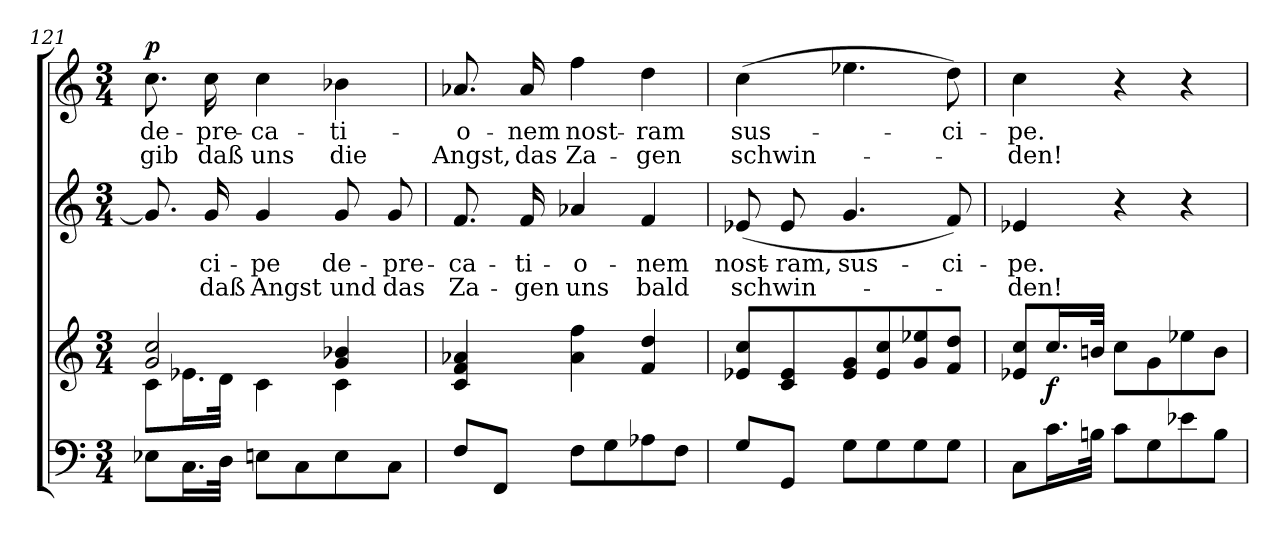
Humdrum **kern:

**kern	**kern	**dynam	**kern	**text	**text	**kern	**text	**text	**dynam
*part3	*part3	*part3	*part2	*part2	*part2	*part1	*part1	*part1	*part1
*staff4	*staff3	*staff3/4	*staff2	*staff2	*staff2	*staff1	*staff1	*staff1	*staff1
*clefF4	*clefG2	*	*clefG2	*	*	*clefG2	*	*	*
*k[]	*k[]	*	*k[]	*	*	*k[]	*	*	*
*C:	*C:	*	*C:	*	*	*C:	*	*	*
*M3/4	*M3/4	*	*M3/4	*	*	*M3/4	*	*	*
=121	=121	=121	=121	=121	=121	=121	=121	=121	=121
*	*^	*	*	*	*	*	*	*	*
!	!	!	!	!	!	!	!	!LO:LY:b	!LO:LY:b	!LO:DY:a
8E-X\L	2g/ 2cc/	8c\L	.	8.g/]	.	.	8.cc\	de-	gib	p
16.C\L	.	16.e-X\L	.	.	.	.	.	.	.	.
!	!	!	!	!	!LO:LY:b	!LO:LY:b	!	!LO:LY:b	!LO:LY:b	!
.	.	.	.	16g/	-ci-	daß	16cc\	-pre-	daß	.
32D\JJk	.	32d\JJk	.	.	.	.	.	.	.	.
!	!	!	!	!	!LO:LY:b	!LO:LY:b	!	!LO:LY:b	!LO:LY:b	!
8E\L	.	4c\	.	4g/	-pe	Angst	4cc\	-ca-	uns	.
8C\	.	.	.	.	.	.	.	.	.	.
!	!	!	!	!	!LO:LY:b	!LO:LY:b	!	!LO:LY:b	!LO:LY:b	!
8E\	4g/ 4b-X/	4c\	.	8g/	de-	und	4b-X\	-ti-	die	.
!	!	!	!	!	!LO:LY:b	!LO:LY:b	!	!	!	!
8C\J	.	.	.	8g/	-pre-	das	.	.	.	.
*	*v	*v	*	*	*	*	*	*	*	*
!!LO:LB:g=z
=122	=122	=122	=122	=122	=122	=122	=122	=122	=122
!	!	!	!	!LO:LY:b	!LO:LY:b	!	!LO:LY:b	!LO:LY:b	!
8F/L	4c/ 4f/ 4a-X/	.	8.f/	-ca-	Za-	8.a-X/	-o-	Angst,	.
8FF/J	.	.	.	.	.	.	.	.	.
!	!	!	!	!LO:LY:b	!LO:LY:b	!	!LO:LY:b	!LO:LY:b	!
.	.	.	16f/	-ti-	-gen	16a-/	-nem	das	.
!	!	!	!	!LO:LY:b	!LO:LY:b	!	!LO:LY:b	!LO:LY:b	!
8F\L	4a-\ 4ff\	.	4a-X/	-o-	uns	4ff\	nost-	Za-	.
8G\	.	.	.	.	.	.	.	.	.
!	!	!	!	!LO:LY:b	!LO:LY:b	!	!LO:LY:b	!LO:LY:b	!
8A-X\	4f/ 4dd/	.	4f/	-nem	bald	4dd\	-ram	-gen	.
8F\J	.	.	.	.	.	.	.	.	.
=123	=123	=123	=123	=123	=123	=123	=123	=123	=123
!	!	!	!	!LO:LY:b	!LO:LY:b	!	!LO:LY:b	!LO:LY:b	!
8G/L	8e-X/ 8cc/L	.	(8e-X/	nost-	schwin-	(>4cc\	sus-	schwin-	.
!	!	!	!	!LO:LY:b	!	!	!	!	!
8GG/J	8c/ 8e-/	.	8e-/	-ram,	.	.	.	.	.
!	!	!	!	!LO:LY:b	!	!	!	!	!
8G\L	8e-/ 8g/	.	4.g/	sus-	.	4.ee-X\	.	.	.
8G\	8e-/ 8cc/	.	.	.	.	.	.	.	.
8G\	8g/ 8ee-X/	.	.	.	.	.	.	.	.
!	!	!	!	!LO:LY:b	!	!	!LO:LY:b	!	!
8G\J	8f/ 8dd/J	.	8f/)	-ci-	.	8dd\)	-ci-	.	.
=124	=124	=124	=124	=124	=124	=124	=124	=124	=124
!	!	!	!	!LO:LY:b	!LO:LY:b	!	!LO:LY:b	!LO:LY:b	!
8C\L	8e-X/ 8cc/L	.	4e-X/	-pe.	-den!	4cc\	-pe.	-den!	.
!	!	!LO:DY:b	!	!	!	!	!	!	!
16.c\L	16.cc/L	f	.	.	.	.	.	.	.
32Bn\JJk	32bn/JJk	.	.	.	.	.	.	.	.
8c\L	8cc\L	.	4r	.	.	4r	.	.	.
8G\	8g\	.	.	.	.	.	.	.	.
8e-X\	8ee-X\	.	4r	.	.	4r	.	.	.
8B\J	8b\J	.	.	.	.	.	.	.	.
=	=	=	=	=	=	=	=	=	=
*-	*-	*-	*-	*-	*-	*-	*-	*-	*-
